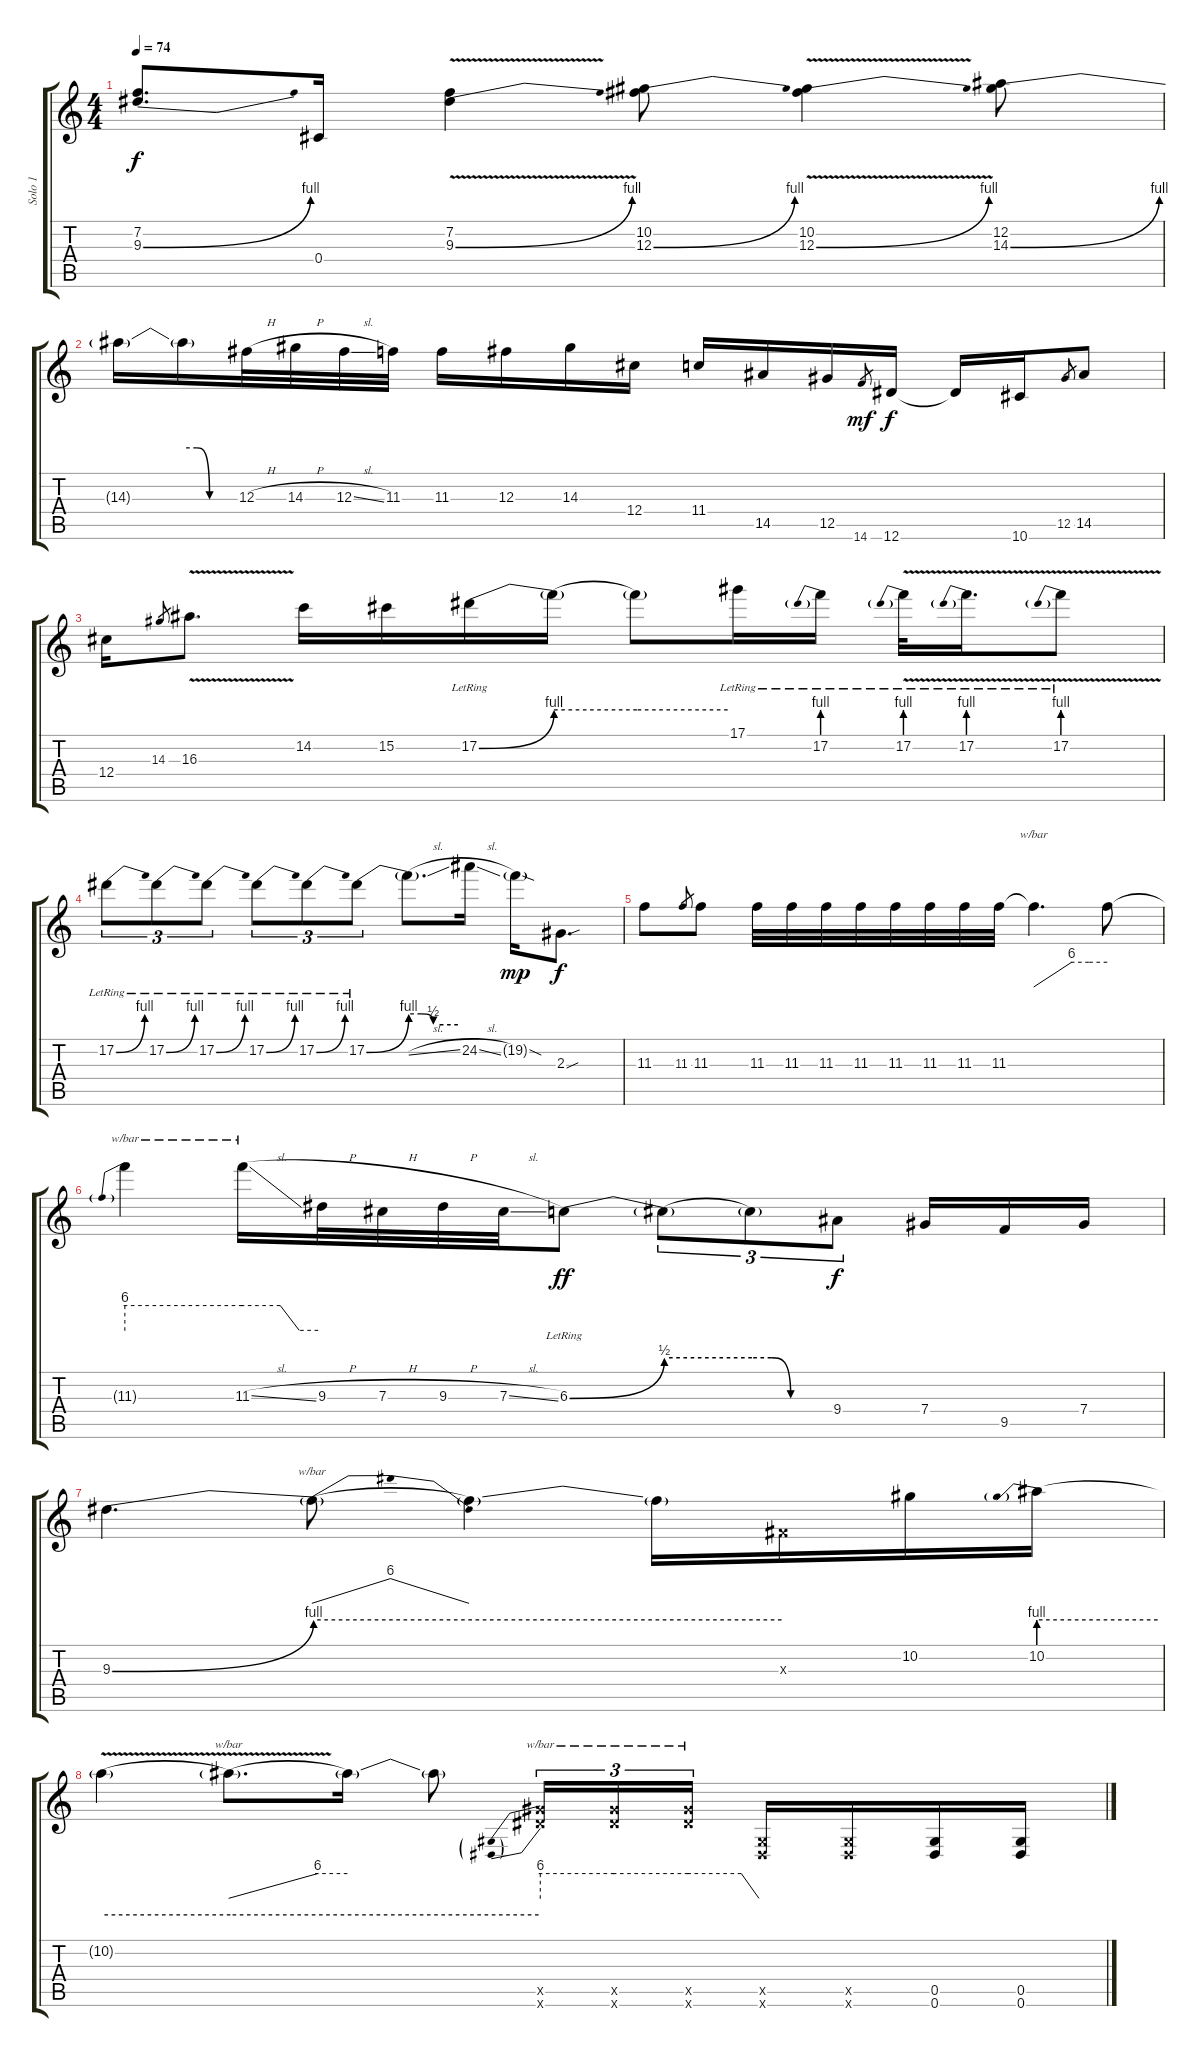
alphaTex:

\track ("Solo 1" "Solo 1") {instrument overdrivenguitar}
\staff {score tabs}
\tuning (Eb4 Bb3 Gb3 Db3 Ab2 Eb2) {hide}
\ts (4 4)
\tempo 74
\clef g2
\ks c
(7.2 9.3{be (bend 0 0 60 4)}).8{d dy f} 0.4.16 (7.2 9.3{be (bend 0 0 60 4) v}).4 (10.2 12.3{be (bend 0 0 60 4)}).8 (10.2 12.3{be (bend 0 0 60 4) v}).4 (12.2 14.3{be (bend 0 0 60 4)}).8 |
14.3{t}.16 14.3{be (custom 0 4 15 4 30 0 60 0) t}.16 12.3{h}.32 14.3{h}.32 12.3{sl}.32 11.3.32 11.3.16 12.3.16 14.3.16 12.4.16 11.4.16 14.5.16 12.5.16 14.6.8{gr dy mf} 12.6.16{dy f} 12.6{t}.16 10.6.16 12.5.8{gr} 14.5.8 |
12.4.16 14.3.8{gr} 16.3{v}.8{d} 14.2.16 15.2.16 17.2{be (bend 0 0 60 4) lr}.16 17.2{be (hold 0 4 60 4) t}.16 17.2{be (hold 0 4 60 4) t}.8 17.1{lr}.16 17.2{be (prebend 0 4 60 4) lr}.16 17.2{be (prebend 0 4 60 4) v lr}.32 17.2{be (prebend 0 4 60 4) v lr}.16{d} 17.2{be (prebend 0 4 60 4) v lr}.8 |
17.2{be (bend 0 0 60 4) lr}.8{tu (3 2)} 17.2{be (bend 0 0 60 4) lr}.8{tu (3 2)} 17.2{be (bend 0 0 60 4) lr}.8{tu (3 2)} 17.2{be (bend 0 0 60 4) lr}.8{tu (3 2)} 17.2{be (bend 0 0 60 4) lr}.8{tu (3 2)} 17.2{be (bend 0 0 60 4) lr}.8{tu (3 2)} 17.2{be (custom 0 4 15 4 30 2 60 2) sl t}.8{d} 24.2{sl}.16 19.2{sod g}.16{dy mp} 2.3{sou}.8{d dy f} |
11.3.8 11.3.8{gr} 11.3.8 11.3.32 11.3.32 11.3.32 11.3.32 11.3.32 11.3.32 11.3.32 11.3.32 11.3{t}.4{d tbe (custom default 0 0 31 24 45 24 60 24)} 11.3{t}.8 |
11.3{t}.4{tbe (predive default 0 24 60 24)} 11.3{sl}.16{tbe (custom default 0 24 30 24 45 0 60 0)} 9.3{h}.32 7.3{h}.32 9.3{h}.32 7.3{sl}.32 6.3{be (bend 0 0 60 2) lr}.8{dy ff} 6.3{be (hold 0 2 60 2) t}.8{tu (3 2)} 6.3{be (custom 0 2 15 2 30 0 60 0) t}.8{tu (3 2)} 9.4.8{tu (3 2) dy f} 7.4.16 9.5.16 7.4.16 |
9.3{be (bend 0 0 60 4)}.4{d} 9.3{be (hold 0 4 60 4) t}.8{tbe (dip default 0 0 45 24 60 0)} 9.3{t}.4 9.3{t}.16 0.3{x}.16 10.2.16 10.2{be (prebend 0 4 60 4)}.16 |
10.2{be (hold 0 4 60 4) v t}.4 10.2{be (hold 0 4 60 4) t}.8{d tbe (custom default 0 0 45 24 60 24)} 10.2{t}.16 10.2{t}.8 (0.5{x} 0.6{x}).16{tu (3 2) tbe (predive default 0 24 60 24)} (0.5{x} 0.6{x}).16{tu (3 2) tbe (hold default 0 24 60 24)} (0.5{x} 0.6{x}).16{tu (3 2) tbe (custom default 0 24 45 24 60 0)} (0.5{x} 0.6{x}).16 (0.5{x} 0.6{x}).16 (0.5 0.6).16 (0.5 0.6).16
